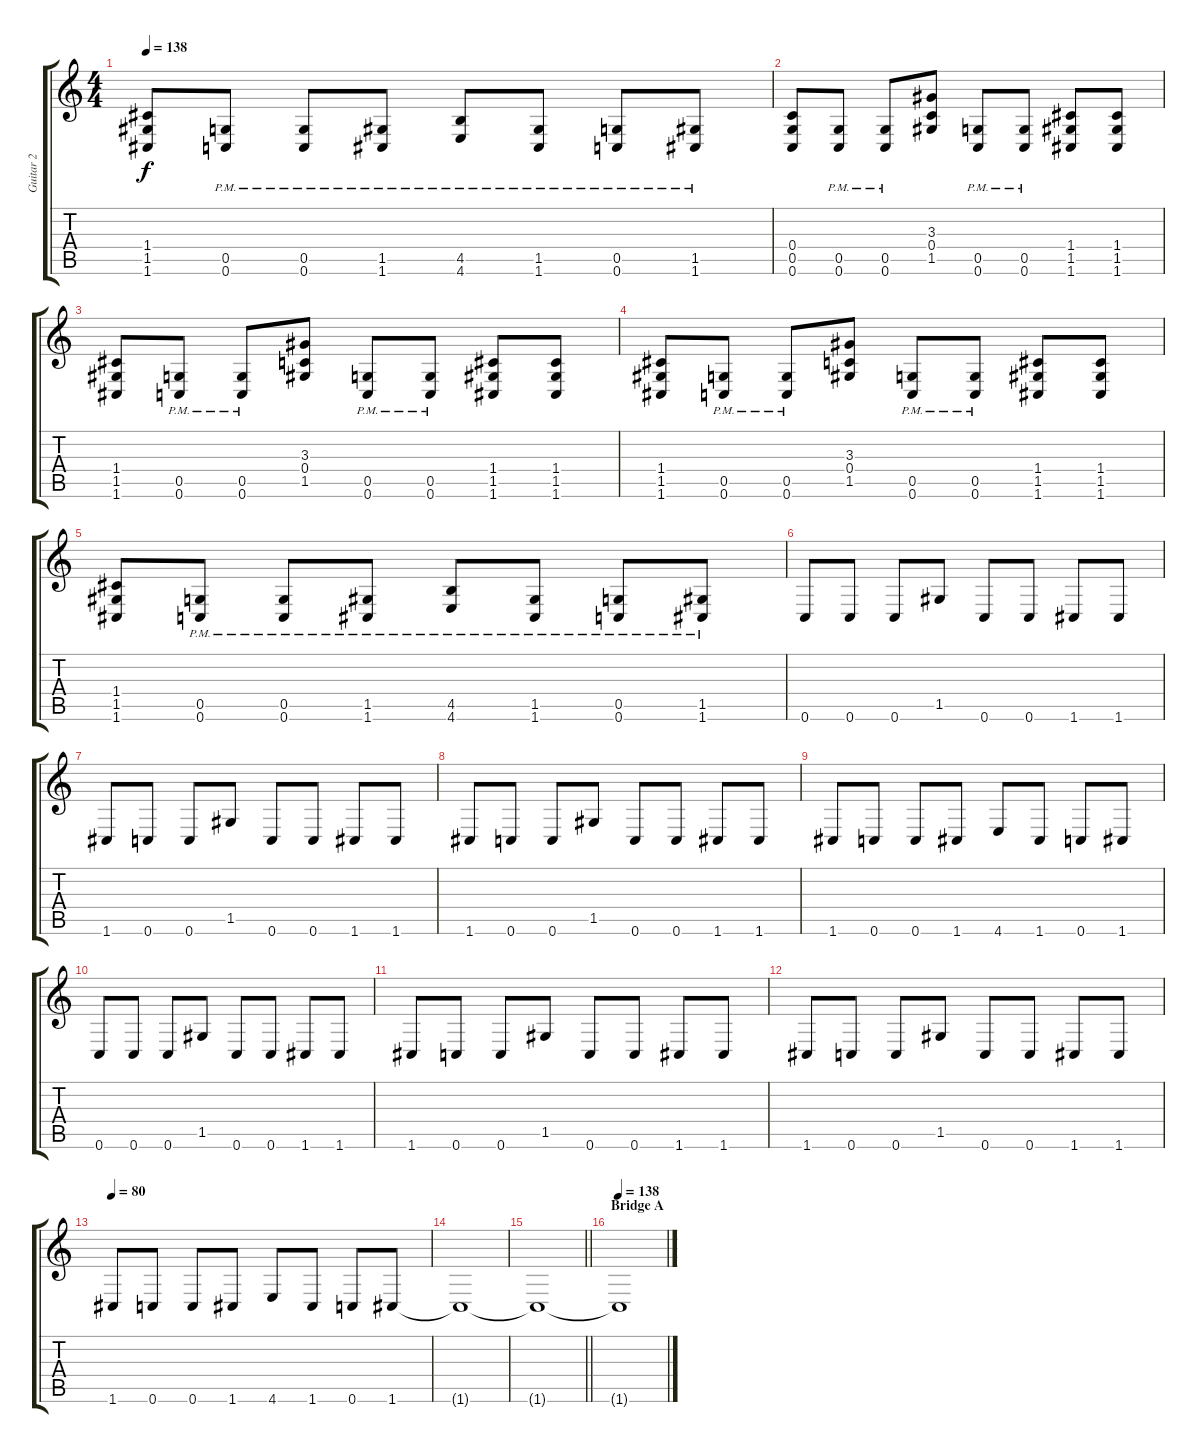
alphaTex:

\track ("Guitar 2" "Guitar 2") {instrument overdrivenguitar}
\staff {score tabs}
\tuning (D4 A3 F3 C3 G2 C2) {hide}
\ts (4 4)
\tempo 138
\clef g2
\ks c
(1.4 1.5 1.6).8{dy f} (0.5{pm} 0.6{pm}).8 (0.5{pm} 0.6{pm}).8 (1.5{pm} 1.6{pm}).8 (4.5{pm} 4.6{pm}).8 (1.5{pm} 1.6{pm}).8 (0.5{pm} 0.6{pm}).8 (1.5{pm} 1.6{pm}).8 |
(0.4 0.5 0.6).8 (0.5{pm} 0.6{pm}).8 (0.5{pm} 0.6{pm}).8 (3.3 0.4 1.5).8 (0.5{pm} 0.6{pm}).8 (0.5{pm} 0.6{pm}).8 (1.4 1.5 1.6).8 (1.4 1.5 1.6).8 |
(1.4 1.5 1.6).8 (0.5{pm} 0.6{pm}).8 (0.5{pm} 0.6{pm}).8 (3.3 0.4 1.5).8 (0.5{pm} 0.6{pm}).8 (0.5{pm} 0.6{pm}).8 (1.4 1.5 1.6).8 (1.4 1.5 1.6).8 |
(1.4 1.5 1.6).8 (0.5{pm} 0.6{pm}).8 (0.5{pm} 0.6{pm}).8 (3.3 0.4 1.5).8 (0.5{pm} 0.6{pm}).8 (0.5{pm} 0.6{pm}).8 (1.4 1.5 1.6).8 (1.4 1.5 1.6).8 |
(1.4 1.5 1.6).8 (0.5{pm} 0.6{pm}).8 (0.5{pm} 0.6{pm}).8 (1.5{pm} 1.6{pm}).8 (4.5{pm} 4.6{pm}).8 (1.5{pm} 1.6{pm}).8 (0.5{pm} 0.6{pm}).8 (1.5{pm} 1.6{pm}).8 |
0.6.8 0.6.8 0.6.8 1.5.8 0.6.8 0.6.8 1.6.8 1.6.8 |
1.6.8 0.6.8 0.6.8 1.5.8 0.6.8 0.6.8 1.6.8 1.6.8 |
1.6.8 0.6.8 0.6.8 1.5.8 0.6.8 0.6.8 1.6.8 1.6.8 |
1.6.8 0.6.8 0.6.8 1.6.8 4.6.8 1.6.8 0.6.8 1.6.8 |
0.6.8 0.6.8 0.6.8 1.5.8 0.6.8 0.6.8 1.6.8 1.6.8 |
1.6.8 0.6.8 0.6.8 1.5.8 0.6.8 0.6.8 1.6.8 1.6.8 |
1.6.8 0.6.8 0.6.8 1.5.8 0.6.8 0.6.8 1.6.8 1.6.8 |
\tempo 80
1.6.8 0.6.8 0.6.8 1.6.8 4.6.8 1.6.8 0.6.8 1.6.8 |
1.6{t}.1{volume 5} |
\barLineRight lightlight
1.6{t}.1 |
\section ("" "Bridge A")
\tempo 138
1.6{t}.1
